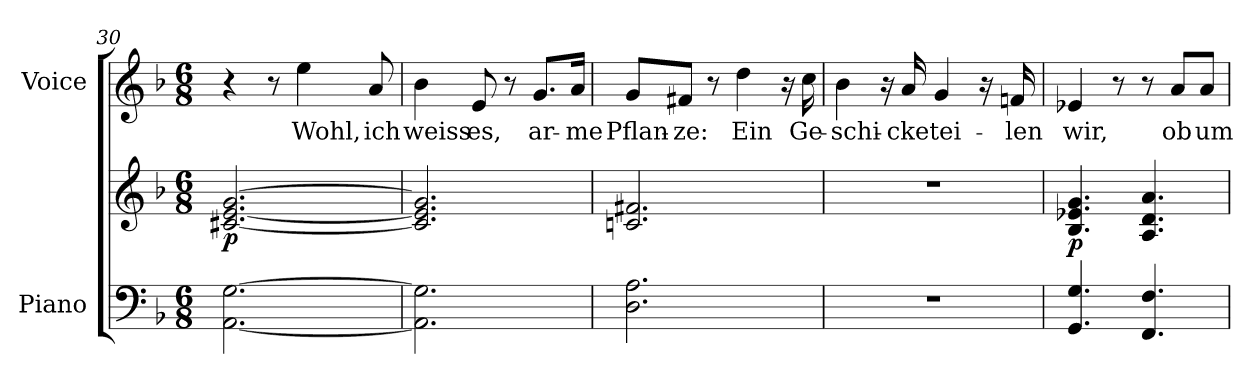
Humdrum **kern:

**kern	**kern	**dynam	**kern	**text
*part2	*part2	*part2	*part1	*part1
*staff3	*staff2	*staff2/3	*staff1	*staff1
*I"Piano	*	*	*I"Voice	*
*I'Pno	*	*	*	*
*clefF4	*clefG2	*	*clefG2	*
*k[b-]	*k[b-]	*	*k[b-]	*
*M6/8	*M6/8	*	*M6/8	*
=30	=30	=30	=30	=30
!	!	!LO:DY:b	!	!
[2.AA\ [2.G\	[2.c#X/ [2.e/ [2.g/	p	4r	.
.	.	.	8r	.
.	.	.	4ee\	Wohl,
.	.	.	8a/	ich
=31	=31	=31	=31	=31
2.AA\] 2.G\]	2.c#/] 2.e/] 2.g/]	.	4b-\	weiss
.	.	.	8e/	es,
.	.	.	8r	.
.	.	.	8.g/L	ar-
.	.	.	16a/Jk	-me
=32	=32	=32	=32	=32
2.D\ 2.A\	2.cn/ 2.f#X/	.	8g/L	Pflan-
.	.	.	8f#X/J	-ze:
.	.	.	8r	.
.	.	.	4dd\	Ein
.	.	.	16r	.
.	.	.	16cc\	Ge-
=33	=33	=33	=33	=33
2.r	2.r	.	4b-\	schi-
.	.	.	16r	.
.	.	.	16a/	-cke
.	.	.	4g/	tei-
.	.	.	16r	.
.	.	.	16fn/	-len
=34	=34	=34	=34	=34
!	!	!LO:DY:b	!	!
4.GG/ 4.G/	4.B-/ 4.e-X/ 4.g/	p	4e-X/	wir,
.	.	.	8r	.
4.FF/ 4.F/	4.A/ 4.d/ 4.a/	.	8r	.
.	.	.	8a/L	ob
.	.	.	8a/J	um-
=	=	=	=	=
*-	*-	*-	*-	*-
